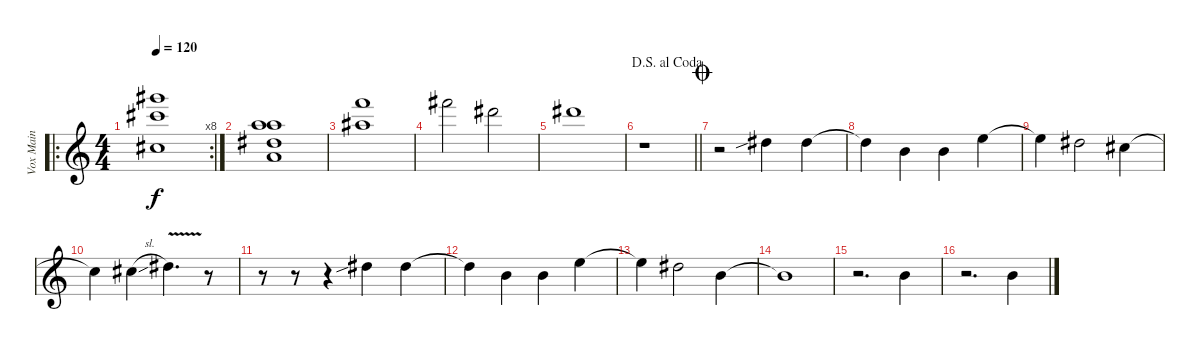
\track ("Vox Main" "Vox Main") {instrument electricbasspick}
\staff {score}
\tuning (Db4 Ab3 E3 B2 Gb2 B1) {hide}
\ro
\rc 8
\ts (4 4)
\tempo 120
\clef g2
\ks c
(19.1 17.2 14.4).1{dy f} |
(13.2 17.3 16.4 15.5).1 |
(16.1 14.2).1 |
17.1.2 14.1.2 |
14.1.1 |
\jump dalsegnoalcoda
\barLineRight lightlight
r.1 |
\jump coda
r.2 7.2{sib}.4 7.2.4 |
7.2{t}.4 7.3.4 7.3.4 8.2.4 |
8.2{t}.4 7.2.2 5.2.4 |
5.2{t}.4 5.2{sl}.4 7.2{v}.4{d} r.8 |
r.8 r.8 r.4 7.2{sib}.4 7.2.4 |
7.2{t}.4 7.3.4 7.3.4 8.2.4 |
8.2{t}.4 7.2.2 3.2.4 |
3.2{t}.1 |
r.2{d} 7.3.4 |
r.2{d} 7.3.4
